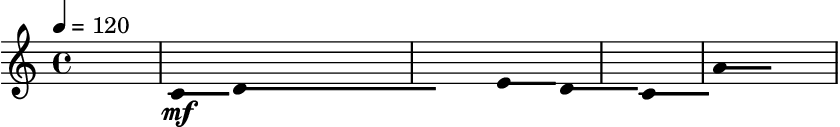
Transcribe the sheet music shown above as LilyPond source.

\version "2.24.2"
\language "english"
\include "lilypond-book-preamble.ly"
#(ly:set-option 'tall-page-formats 'png)
\header
{
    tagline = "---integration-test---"
}
\score
{
    \new Staff
    {
        \new Voice
        \with
        {
            \consists Duration_line_engraver
        }
        {
            {
                \tempo 4=120
                \time 4/4
                \override Staff.DurationLine.minimum-length = 6
                \override Staff.DurationLine.thickness = 3
                \omit Staff.Rest
                \omit Staff.MultiMeasureRest
                \omit Staff.Stem
                \omit Staff.Flag
                \omit Staff.Beam
                \override Staff.Dots.dot-count = #0
                \override Staff.NoteHead.duration-log = 2
                R1 * 1
            }
            {
                c'8
                \mf
                \-
                d'8
                \-
                s2.
            }
            {
                s8
                r8
                r4
                e'4
                \-
                d'4
                \-
            }
            {
                s4
                c'2.
                \-
            }
            {
                a'4
                \-
                r2.
            }
        }
    }
}
